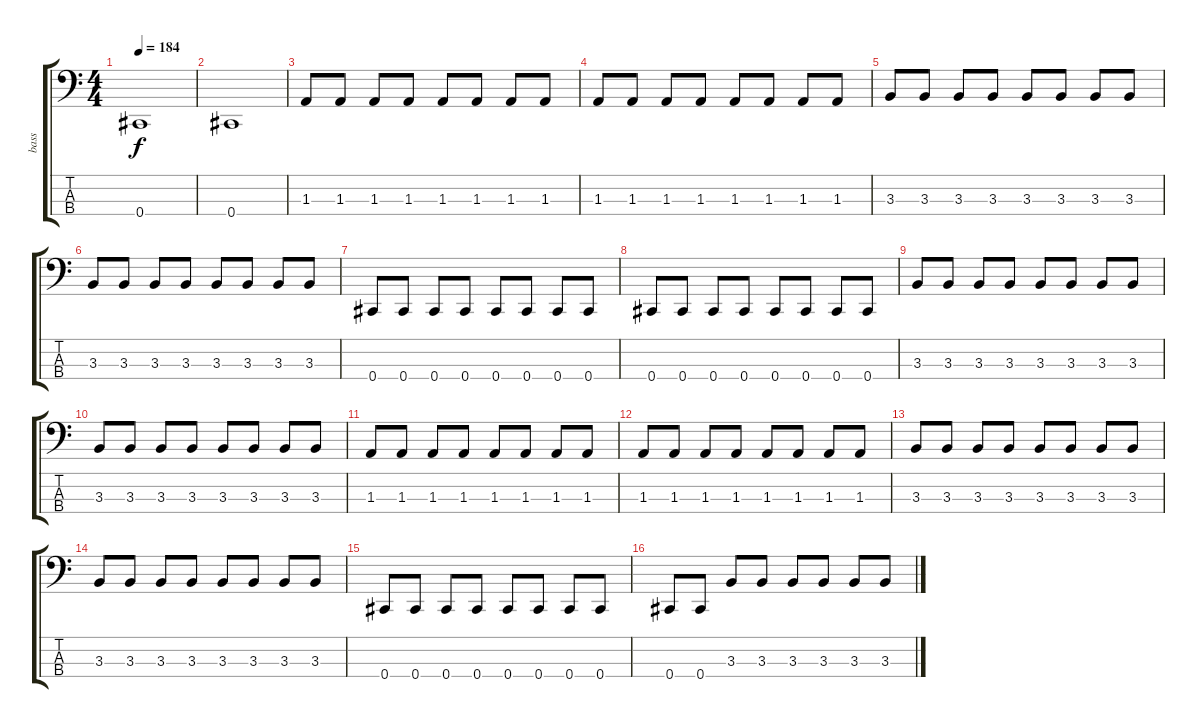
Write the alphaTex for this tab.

\track ("bass" "bass") {instrument electricbassfinger}
\staff {score tabs}
\tuning (Gb2 Db2 Ab1 Db1) {hide}
\ts (4 4)
\tempo 184
\clef f4
\ks c
0.4.1{dy f} |
0.4.1 |
1.3.8 1.3.8 1.3.8 1.3.8 1.3.8 1.3.8 1.3.8 1.3.8 |
1.3.8 1.3.8 1.3.8 1.3.8 1.3.8 1.3.8 1.3.8 1.3.8 |
3.3.8 3.3.8 3.3.8 3.3.8 3.3.8 3.3.8 3.3.8 3.3.8 |
3.3.8 3.3.8 3.3.8 3.3.8 3.3.8 3.3.8 3.3.8 3.3.8 |
0.4.8 0.4.8 0.4.8 0.4.8 0.4.8 0.4.8 0.4.8 0.4.8 |
0.4.8 0.4.8 0.4.8 0.4.8 0.4.8 0.4.8 0.4.8 0.4.8 |
3.3.8 3.3.8 3.3.8 3.3.8 3.3.8 3.3.8 3.3.8 3.3.8 |
3.3.8 3.3.8 3.3.8 3.3.8 3.3.8 3.3.8 3.3.8 3.3.8 |
1.3.8 1.3.8 1.3.8 1.3.8 1.3.8 1.3.8 1.3.8 1.3.8 |
1.3.8 1.3.8 1.3.8 1.3.8 1.3.8 1.3.8 1.3.8 1.3.8 |
3.3.8 3.3.8 3.3.8 3.3.8 3.3.8 3.3.8 3.3.8 3.3.8 |
3.3.8 3.3.8 3.3.8 3.3.8 3.3.8 3.3.8 3.3.8 3.3.8 |
0.4.8 0.4.8 0.4.8 0.4.8 0.4.8 0.4.8 0.4.8 0.4.8 |
0.4.8 0.4.8 3.3.8 3.3.8 3.3.8 3.3.8 3.3.8 3.3.8
